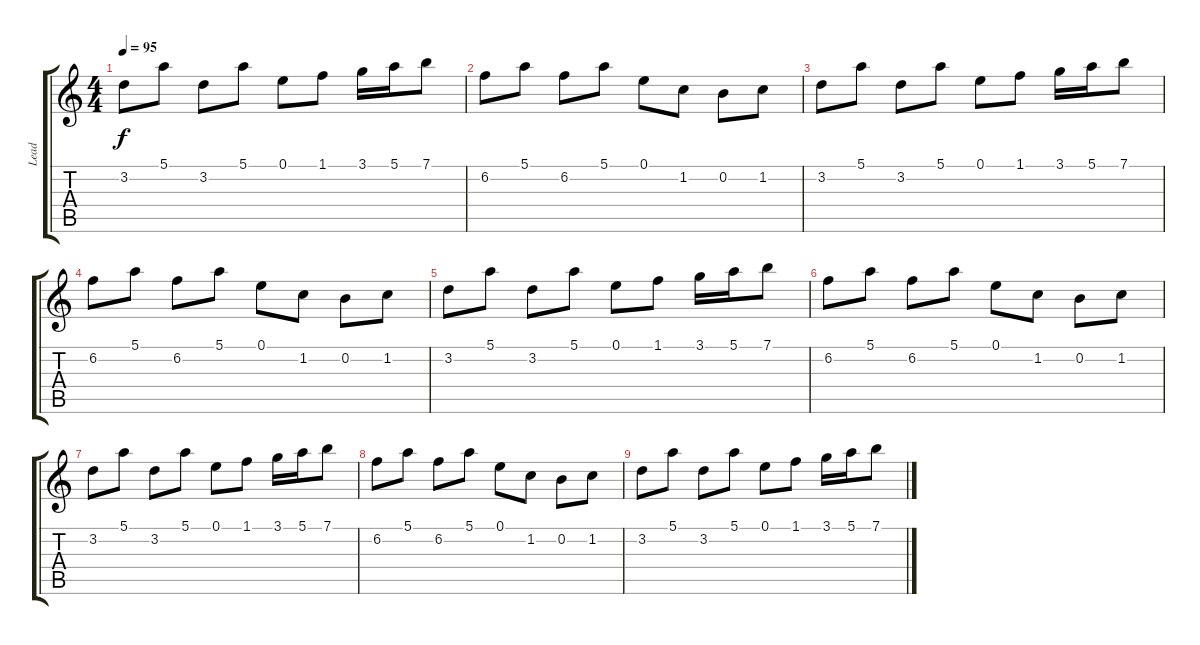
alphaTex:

\track ("Lead" "Lead") {instrument overdrivenguitar}
\staff {score tabs}
\tuning (E4 B3 G3 D3 A2 E2) {hide}
\ts (4 4)
\tempo 95
\clef g2
\ks c
3.2.8{dy f volume 12} 5.1.8 3.2.8 5.1.8 0.1.8 1.1.8 3.1.16 5.1.16 7.1.8 |
6.2.8{volume 11} 5.1.8 6.2.8 5.1.8 0.1.8 1.2.8 0.2.8 1.2.8 |
3.2.8{volume 10} 5.1.8 3.2.8 5.1.8 0.1.8 1.1.8 3.1.16 5.1.16 7.1.8 |
6.2.8{volume 9} 5.1.8 6.2.8 5.1.8 0.1.8 1.2.8 0.2.8 1.2.8 |
3.2.8{volume 7} 5.1.8 3.2.8 5.1.8 0.1.8 1.1.8 3.1.16 5.1.16 7.1.8 |
6.2.8{volume 7} 5.1.8 6.2.8 5.1.8 0.1.8 1.2.8 0.2.8 1.2.8 |
3.2.8{volume 7} 5.1.8 3.2.8 5.1.8 0.1.8 1.1.8 3.1.16 5.1.16 7.1.8 |
6.2.8{volume 7} 5.1.8 6.2.8 5.1.8 0.1.8 1.2.8 0.2.8 1.2.8 |
3.2.8 5.1.8 3.2.8 5.1.8 0.1.8 1.1.8 3.1.16 5.1.16 7.1.8
